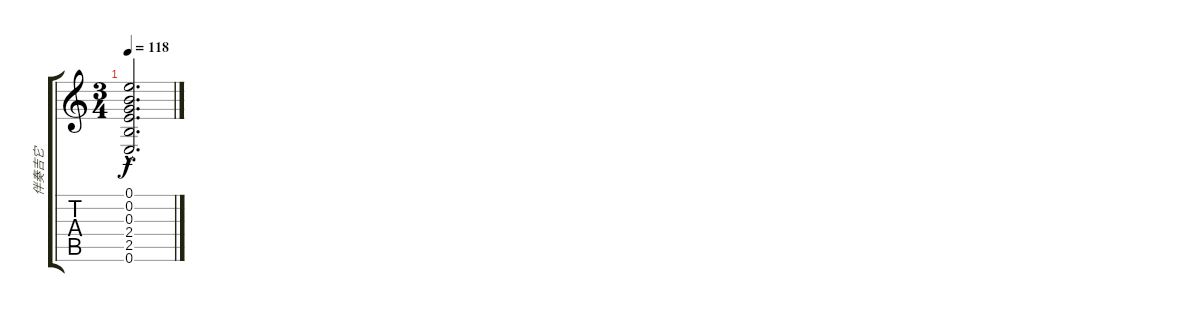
\track ("伴奏吉它" "伴奏吉它") {instrument acousticguitarnylon}
\staff {score tabs}
\tuning (E4 B3 G3 D3 A2 E2) {hide}
\ts (3 4)
\tempo 118
\clef g2
\ks c
(0.1{hac t} 0.2{hac t} 0.3{hac t} 2.4{hac t} 2.5{hac t} 0.6{hac t}).2{d dy f}
